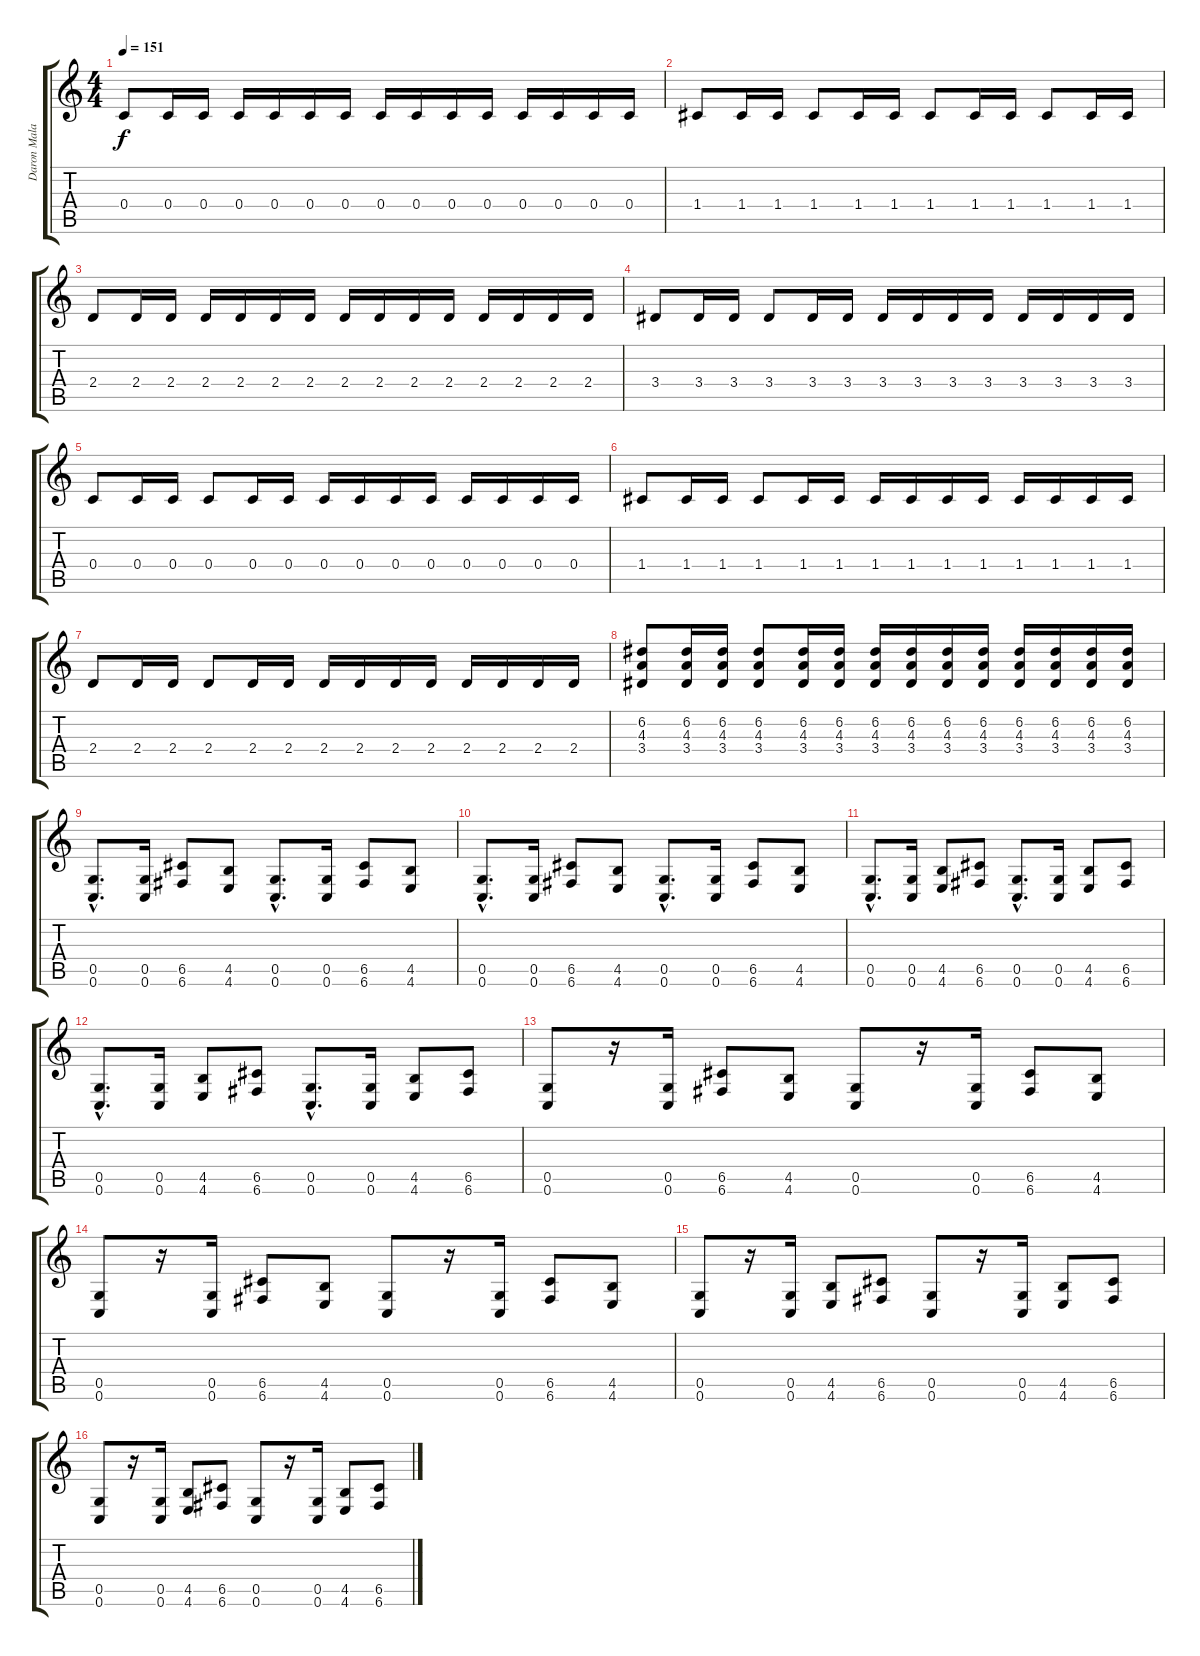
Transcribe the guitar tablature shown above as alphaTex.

\track ("Daron Malakian" "Daron Mala") {instrument distortionguitar}
\staff {score tabs}
\tuning (D4 A3 F3 C3 G2 C2) {hide}
\ts (4 4)
\tempo 151
\clef g2
\ks c
0.4.8{dy f instrument distortionguitar} 0.4.16 0.4.16 0.4.16 0.4.16 0.4.16 0.4.16 0.4.16 0.4.16 0.4.16 0.4.16 0.4.16 0.4.16 0.4.16 0.4.16 |
1.4.8 1.4.16 1.4.16 1.4.8 1.4.16 1.4.16 1.4.8 1.4.16 1.4.16 1.4.8 1.4.16 1.4.16 |
2.4.8 2.4.16 2.4.16 2.4.16 2.4.16 2.4.16 2.4.16 2.4.16 2.4.16 2.4.16 2.4.16 2.4.16 2.4.16 2.4.16 2.4.16 |
3.4.8 3.4.16 3.4.16 3.4.8 3.4.16 3.4.16 3.4.16 3.4.16 3.4.16 3.4.16 3.4.16 3.4.16 3.4.16 3.4.16 |
0.4.8 0.4.16 0.4.16 0.4.8 0.4.16 0.4.16 0.4.16 0.4.16 0.4.16 0.4.16 0.4.16 0.4.16 0.4.16 0.4.16 |
1.4.8 1.4.16 1.4.16 1.4.8 1.4.16 1.4.16 1.4.16 1.4.16 1.4.16 1.4.16 1.4.16 1.4.16 1.4.16 1.4.16 |
2.4.8 2.4.16 2.4.16 2.4.8 2.4.16 2.4.16 2.4.16 2.4.16 2.4.16 2.4.16 2.4.16 2.4.16 2.4.16 2.4.16 |
(6.2 4.3 3.4).8 (6.2 4.3 3.4).16 (6.2 4.3 3.4).16 (6.2 4.3 3.4).8 (6.2 4.3 3.4).16 (6.2 4.3 3.4).16 (6.2 4.3 3.4).16 (6.2 4.3 3.4).16 (6.2 4.3 3.4).16 (6.2 4.3 3.4).16 (6.2 4.3 3.4).16 (6.2 4.3 3.4).16 (6.2 4.3 3.4).16 (6.2 4.3 3.4).16 |
(0.5{hac} 0.6{hac}).8{d} (0.5 0.6).16 (6.5 6.6).8 (4.5 4.6).8 (0.5{hac} 0.6{hac}).8{d} (0.5 0.6).16 (6.5 6.6).8 (4.5 4.6).8 |
(0.5{hac} 0.6{hac}).8{d} (0.5 0.6).16 (6.5 6.6).8 (4.5 4.6).8 (0.5{hac} 0.6{hac}).8{d} (0.5 0.6).16 (6.5 6.6).8 (4.5 4.6).8 |
(0.5{hac} 0.6{hac}).8{d} (0.5 0.6).16 (4.5 4.6).8 (6.5 6.6).8 (0.5{hac} 0.6{hac}).8{d} (0.5 0.6).16 (4.5 4.6).8 (6.5 6.6).8 |
(0.5{hac} 0.6{hac}).8{d} (0.5 0.6).16 (4.5 4.6).8 (6.5 6.6).8 (0.5{hac} 0.6{hac}).8{d} (0.5 0.6).16 (4.5 4.6).8 (6.5 6.6).8 |
(0.5 0.6).8 r.16 (0.5 0.6).16 (6.5 6.6).8 (4.5 4.6).8 (0.5 0.6).8 r.16 (0.5 0.6).16 (6.5 6.6).8 (4.5 4.6).8 |
(0.5 0.6).8 r.16 (0.5 0.6).16 (6.5 6.6).8 (4.5 4.6).8 (0.5 0.6).8 r.16 (0.5 0.6).16 (6.5 6.6).8 (4.5 4.6).8 |
(0.5 0.6).8 r.16 (0.5 0.6).16 (4.5 4.6).8 (6.5 6.6).8 (0.5 0.6).8 r.16 (0.5 0.6).16 (4.5 4.6).8 (6.5 6.6).8 |
(0.5 0.6).8 r.16 (0.5 0.6).16 (4.5 4.6).8 (6.5 6.6).8 (0.5 0.6).8 r.16 (0.5 0.6).16 (4.5 4.6).8 (6.5 6.6).8
